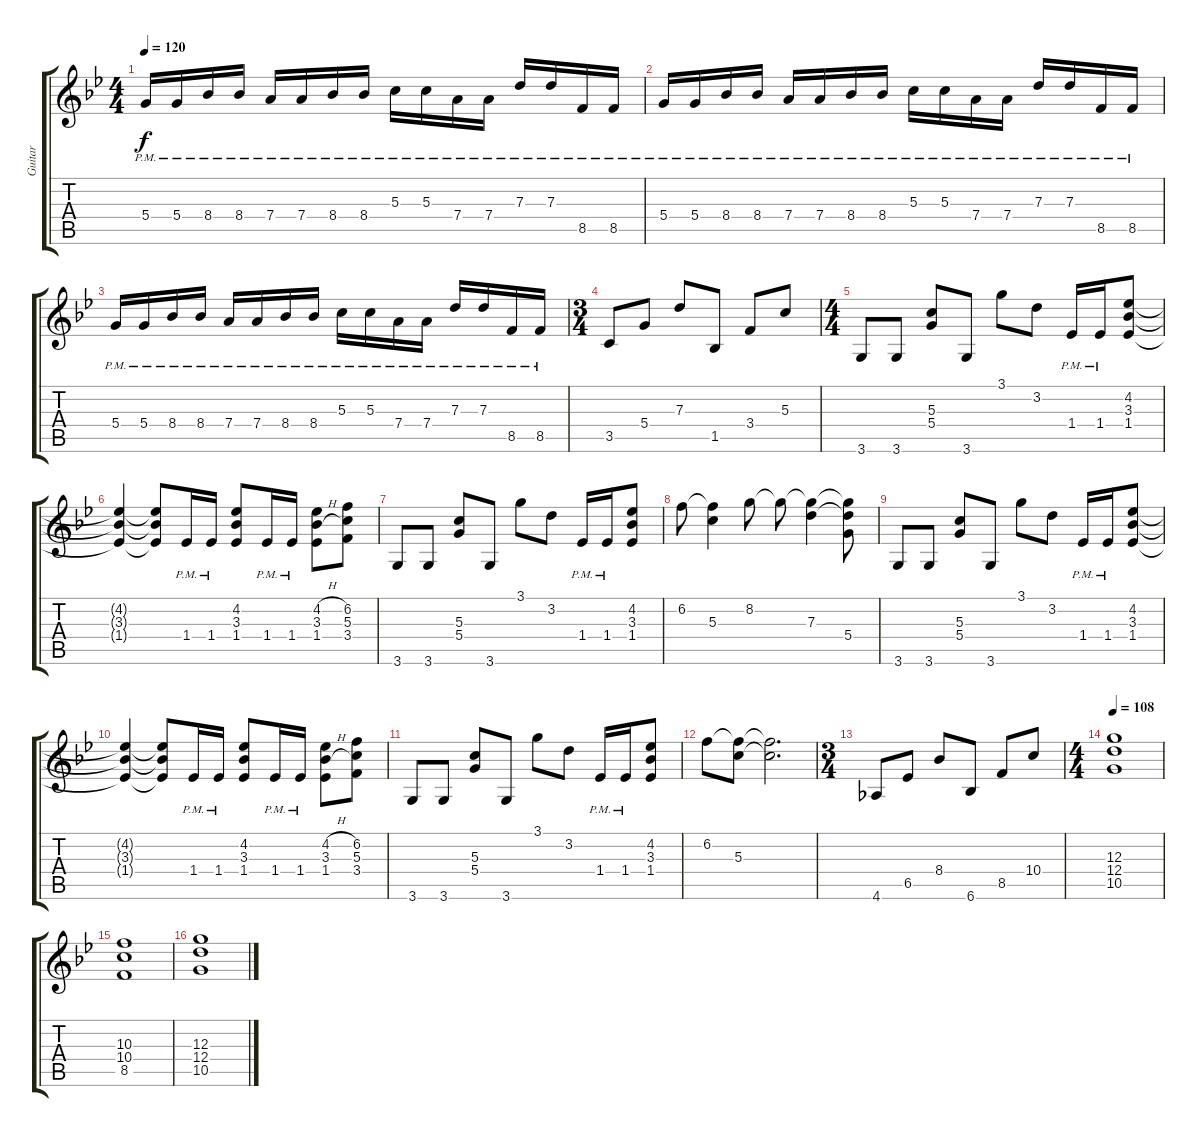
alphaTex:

\track ("Guitar" "Guitar") {instrument acousticguitarnylon}
\staff {score tabs}
\tuning (E4 B3 G3 D3 A2 E2) {hide}
\ts (4 4)
\tempo 120
\clef g2
\ks bb
5.4{pm}.16{dy f} 5.4{pm}.16 8.4{pm}.16 8.4{pm}.16 7.4{pm}.16 7.4{pm}.16 8.4{pm}.16 8.4{pm}.16 5.3{pm}.16 5.3{pm}.16 7.4{pm}.16 7.4{pm}.16 7.3{pm}.16 7.3{pm}.16 8.5{pm}.16 8.5{pm}.16 |
5.4{pm}.16 5.4{pm}.16 8.4{pm}.16 8.4{pm}.16 7.4{pm}.16 7.4{pm}.16 8.4{pm}.16 8.4{pm}.16 5.3{pm}.16 5.3{pm}.16 7.4{pm}.16 7.4{pm}.16 7.3{pm}.16 7.3{pm}.16 8.5{pm}.16 8.5{pm}.16 |
5.4{pm}.16 5.4{pm}.16 8.4{pm}.16 8.4{pm}.16 7.4{pm}.16 7.4{pm}.16 8.4{pm}.16 8.4{pm}.16 5.3{pm}.16 5.3{pm}.16 7.4{pm}.16 7.4{pm}.16 7.3{pm}.16 7.3{pm}.16 8.5{pm}.16 8.5{pm}.16 |
\ts (3 4)
3.5.8 5.4.8 7.3.8 1.5.8 3.4.8 5.3.8 |
\ts (4 4)
3.6.8 3.6.8 (5.3 5.4).8 3.6.8 3.1.8 3.2.8 1.4{pm}.16 1.4{pm}.16 (4.2 3.3 1.4).8 |
(4.2{t} 3.3{t} 1.4{t}).4 (4.2{t} 3.3{t} 1.4{t}).8 1.4{pm}.16 1.4{pm}.16 (4.2 3.3 1.4).8 1.4{pm}.16 1.4{pm}.16 (4.2{h} 3.3{h} 1.4).8 (6.2 5.3 3.4).8 |
3.6.8 3.6.8 (5.3 5.4).8 3.6.8 3.1.8 3.2.8 1.4{pm}.16 1.4{pm}.16 (4.2 3.3 1.4).8 |
6.2.8 (6.2{t} 5.3).4 8.2.8 8.2{t}.8 (8.2{t} 7.3).4 (8.2{t} 7.3{t} 5.4).8 |
3.6.8 3.6.8 (5.3 5.4).8 3.6.8 3.1.8 3.2.8 1.4{pm}.16 1.4{pm}.16 (4.2 3.3 1.4).8 |
(4.2{t} 3.3{t} 1.4{t}).4 (4.2{t} 3.3{t} 1.4{t}).8 1.4{pm}.16 1.4{pm}.16 (4.2 3.3 1.4).8 1.4{pm}.16 1.4{pm}.16 (4.2{h} 3.3{h} 1.4).8 (6.2 5.3 3.4).8 |
3.6.8 3.6.8 (5.3 5.4).8 3.6.8 3.1.8 3.2.8 1.4{pm}.16 1.4{pm}.16 (4.2 3.3 1.4).8 |
6.2.8 (6.2{t} 5.3).8 (6.2{t} 5.3{t}).2{d} |
\ts (3 4)
4.6.8 6.5.8 8.4.8 6.6.8 8.5.8 10.4.8 |
\ts (4 4)
\tempo 108
(12.3 12.4 10.5).1{balance 8} |
(10.3 10.4 8.5).1 |
(12.3 12.4 10.5).1
